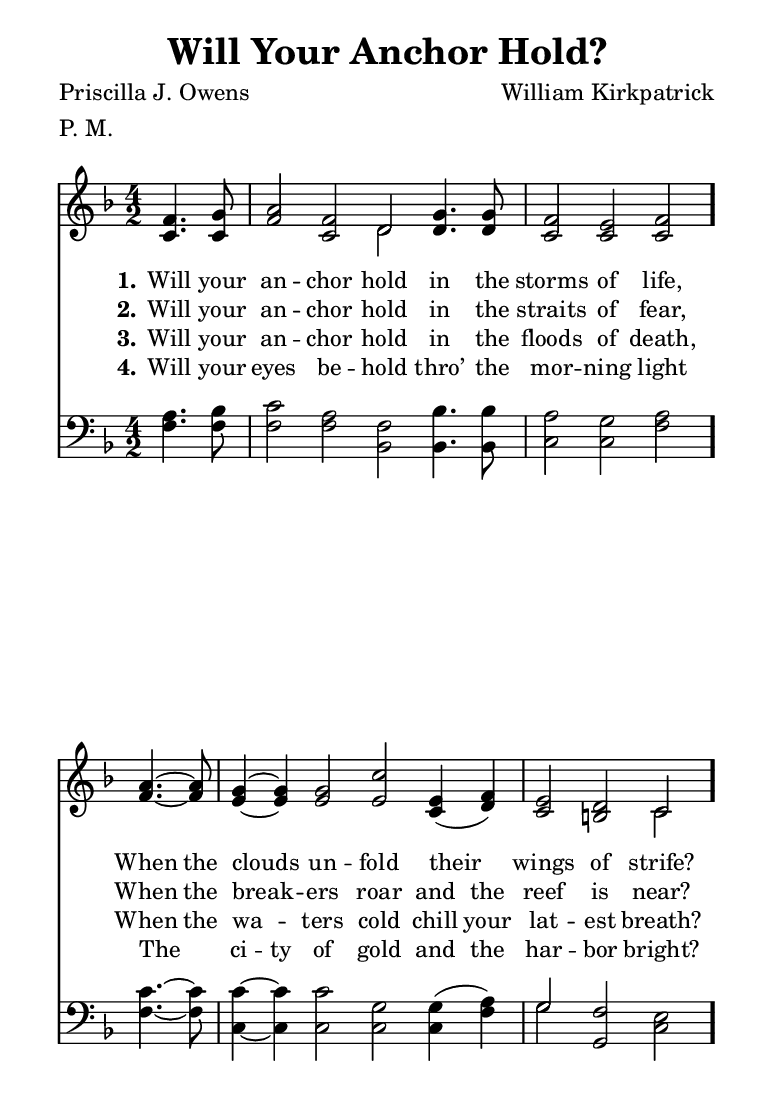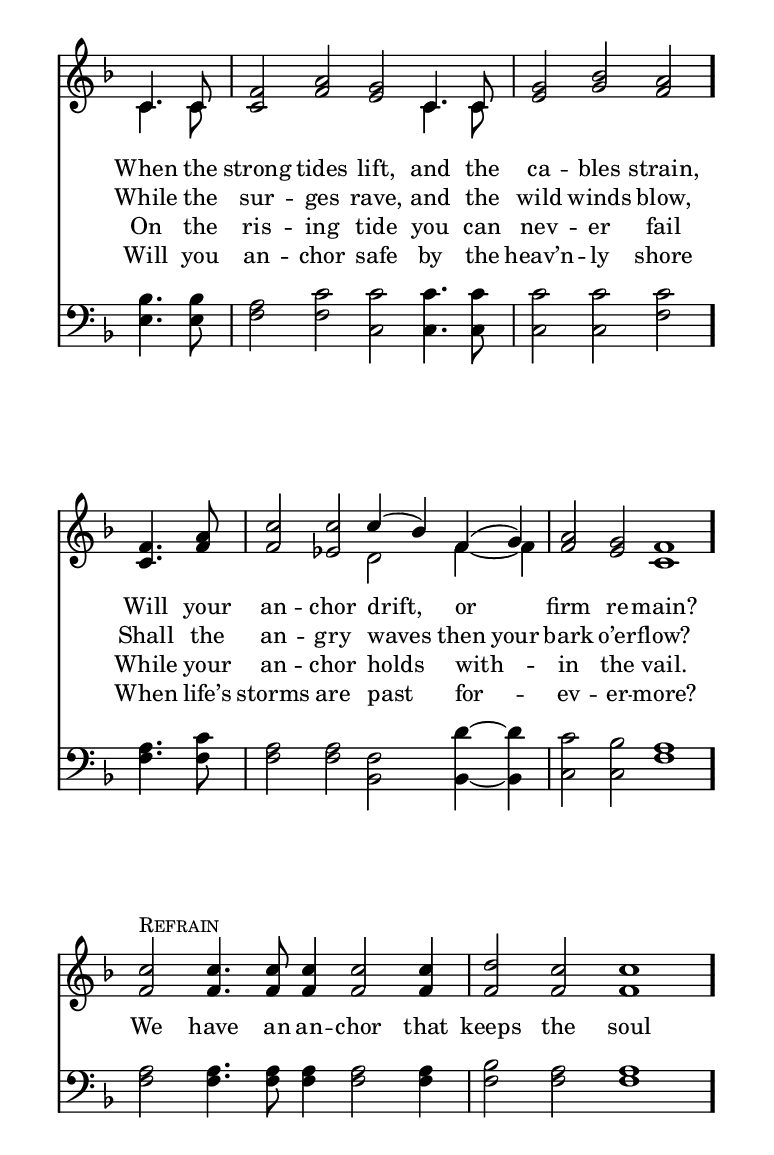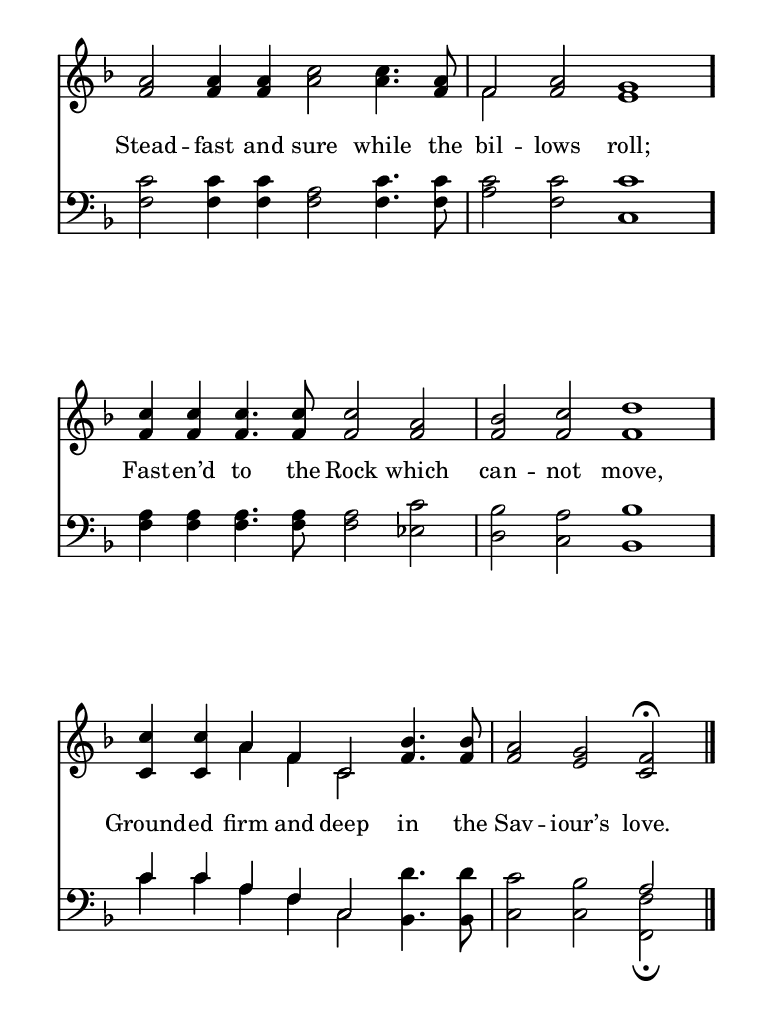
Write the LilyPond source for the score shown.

\include "common/global.ily"
\paper {
  \include "common/paper.ily"
  ragged-last-bottom = ##t
  page-count = #(cond (is-eogsized 2) (#t #f))
}

\header{
  hymnnumber = "140"
  title = "Will Your Anchor Hold?"
  tunename = ""
  meter = "P. M."
  poet = "Priscilla J. Owens"
  composer = "William Kirkpatrick"
  %copyright = ""
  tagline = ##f
}

% for fermata in MIDI
ta = { \tempo 2=80 }
tb = { \tempo 2=40 }

patternAA = { c4. c8 | c2 c2 c2 }
patternAB = { c4. ~ c8 | c4 ~ c4 c2 c2 c4( c4) | c2 c2 c2 }

patternBA = { c4. c8 | c2 c2 c4( c4) c4( c4) | c2 c2 c1 }
patternBB = { c4. c8 | c2 c2 c2      c4 ~ c4 | c2 c2 c1 }

patternCA = { c2 c4. c8 c4 c2 c4 | c2 c2 c1 }

patternDA = { c2 c4 c4 c2 c4. c8 | c2 c2 c1 }

patternEA = { c4 c4 c4. c8 c2 c2 | c2 c2 c1 }

patternFA = { c4 c4 c4 c4 c2 c4. c8 | c2 c2 \ta c2 \tb }

global = {
  \include "common/overrides.ily"
  \override Staff.TimeSignature.style = #'numbered
  \time 4/2
  \override Score.MetronomeMark.transparent = ##t % hide all fermata changes too
  \ta
  \key f \major
  \partial 2
  \autoBeamOff
}

notesSoprano = {
\global
\relative c' {

  \changePitch \patternAA { f g | a f d g g | f e f }
  \changePitch \patternAB { a a | g g g c e, f | e d c }
  \changePitch \patternAA { c c | f a g c, c | g' bes a }
  \changePitch \patternBA { f a | c c c bes f g | a g f }

  << s^\markup { \small \caps "Refrain" }
  \changePitch \patternCA { c' c c c c c | d c c } >>
  \changePitch \patternDA { a a a c c a | f a g }
  \changePitch \patternEA { c c c c c a | bes c d }
  \changePitch \patternFA { c c a f c bes' bes | a g f \fermata }

  \bar "|."

}
}

notesAlto = {
\global
\relative e' {

  \changePitch \patternAA { c c | f c d d d | c c c }
  \changePitch \patternAB { f f | e e e e c d | c b c }
  \changePitch \patternAA { c c  | c f e c c | e g f }
  \changePitch \patternBB { c f | f ees d f f | f e c }

  \changePitch \patternCA { f f f f f f | f f f }
  \changePitch \patternDA { f f f a a f | f f e }
  \changePitch \patternEA { f f f f f f | f f f }
  \changePitch \patternFA { c c a' f c f f | f e c }

}
}

notesTenor = {
\global
\relative a {

  \changePitch \patternAA { a bes | c a f bes bes | a g a }
  \changePitch \patternAB { c c | c c c g g a | g f e }
  \changePitch \patternAA { bes' bes | a c c c c | c c c }
  \changePitch \patternBB { a c | a a f d' d | c bes a }

  \changePitch \patternCA { a a a a a a | bes a a }
  \changePitch \patternDA { c c c a c c | c c c }
  \changePitch \patternEA { a a a a a c | bes a bes }
  \changePitch \patternFA { c c a f c d' d | c bes a }

}
}

notesBass = {
\global
\relative f {

  \changePitch \patternAA { f f | f f bes, bes bes | c c f }
  \changePitch \patternAB { f f | c c c c c f | g g, c }
  \changePitch \patternAA { e e | f f c c c | c c f }
  \changePitch \patternBB { f f | f f bes, bes bes | c c f }

  \changePitch \patternCA { f f f f f f | f f f }
  \changePitch \patternDA { f f f f f f | a f c }
  \changePitch \patternEA { f f f f f ees | d c bes }
  \changePitch \patternFA { c' c a f c bes bes | c c <f f,> \fermata }

}
}

Refrain = \lyricmode {

We have an an -- chor that keeps the soul \bar "."
Stead -- fast and sure while the bil -- lows roll; \bar "."
Fast -- en’d to the Rock which can -- not move, \bar "."
Ground -- ed firm and deep in the Sav -- iour’s love. \bar "."

}

wordsA = \lyricmode {
\set stanza = "1."

Will your an -- chor hold in the storms of life, \bar "."
{ \mon } When the { \moff } clouds un -- fold their wings of strife? \bar "."
When the strong tides lift, and the ca -- bles strain, \bar "."
Will your an -- chor drift, or firm re -- main? \bar "."

}

wordsB = \lyricmode {
\set stanza = "2."

Will your an -- chor hold in the straits of fear,
{ \mon } When the { \moff } break -- ers roar { \mon } and the { \moff } reef is near?
While the sur -- ges rave, and the wild winds blow,
Shall the an -- gry waves { \mon } then your { \moff } bark o’er -- flow?

\Refrain

}

wordsC = \lyricmode {
\set stanza = "3."

Will your an -- chor hold in the floods of death,
{ \mon } When the { \moff } wa -- ters { \mon } cold chill { \moff } your lat -- est breath?
On the ris -- ing tide you can nev -- er fail
While your an -- chor holds with -- in the vail.

}

wordsD = \lyricmode {
\set stanza = "4."

Will your eyes be -- hold thro’ the mor -- ning light
The { \mon } ci -- ty { \moff } of gold { \mon } and the { \moff } har -- bor bright?
Will you an -- chor safe by the heav’n -- ly shore
When life’s storms are past for -- ev -- er -- more?

}

\score {
  \context ChoirStaff <<
    \context Staff = upper <<
      \set ChoirStaff.systemStartDelimiter = #'SystemStartBar
      \partcombine #'(2 . 9) \notesSoprano \notesAlto
      \context NullVoice = sopranos { \voiceOne << \notesSoprano >> }
      \context NullVoice = altos { \voiceTwo << \notesAlto >> }
      \context Lyrics = one   \lyricsto sopranos \wordsA
      \context Lyrics = two   \lyricsto sopranos \wordsB
      \context Lyrics = three \lyricsto sopranos \wordsC
      \context Lyrics = four  \lyricsto sopranos \wordsD
    >>
    \context Staff = men <<
      \clef bass
      \partcombine #'(2 . 9) \notesTenor \notesBass
      \context NullVoice = tenors { \voiceOne << \notesTenor >> }
      \context NullVoice = basses { \voiceTwo << \notesBass >> }
    >>
  >>
  \layout {
    \include "common/layout.ily"
  }
  \midi{
    \include "common/midi.ily"
  }
}

\version "2.19.49"  % necessary for upgrading to future LilyPond versions.

% vi:set et ts=2 sw=2 ai nocindent syntax=lilypond:
